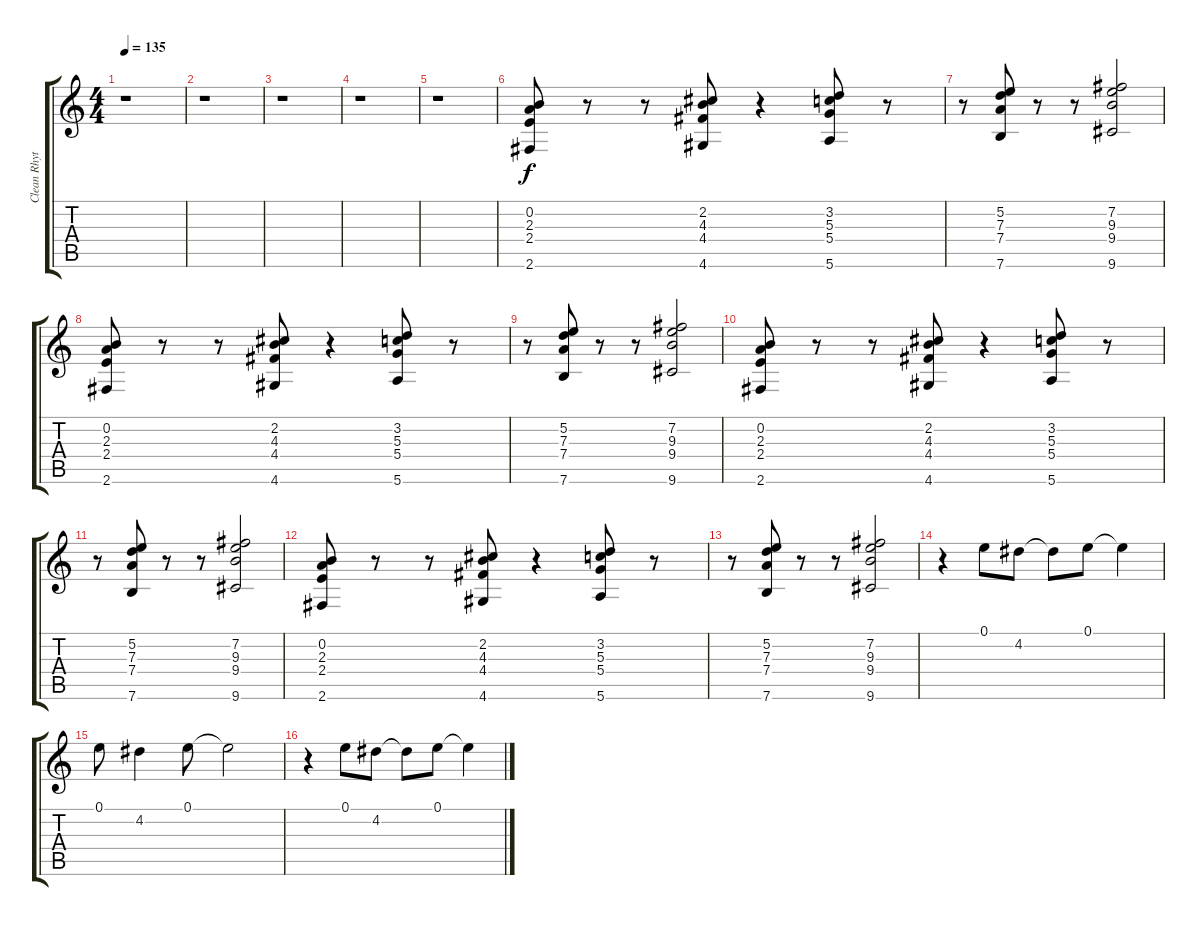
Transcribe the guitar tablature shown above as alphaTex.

\track ("Clean Rhythm" "Clean Rhyt") {instrument electricguitarclean}
\staff {score tabs}
\tuning (E4 B3 G3 D3 A2 E2) {hide}
\ts (4 4)
\tempo 135
\clef g2
\ks c
r.1{dy f} |
r.1 |
r.1 |
r.1 |
r.1 |
(0.2 2.3 2.4 2.6).8 r.8 r.8 (2.2 4.3 4.4 4.6).8 r.4 (3.2 5.3 5.4 5.6).8 r.8 |
r.8 (5.2 7.3 7.4 7.6).8 r.8 r.8 (7.2 9.3 9.4 9.6).2 |
(0.2 2.3 2.4 2.6).8 r.8 r.8 (2.2 4.3 4.4 4.6).8 r.4 (3.2 5.3 5.4 5.6).8 r.8 |
r.8 (5.2 7.3 7.4 7.6).8 r.8 r.8 (7.2 9.3 9.4 9.6).2 |
(0.2 2.3 2.4 2.6).8 r.8 r.8 (2.2 4.3 4.4 4.6).8 r.4 (3.2 5.3 5.4 5.6).8 r.8 |
r.8 (5.2 7.3 7.4 7.6).8 r.8 r.8 (7.2 9.3 9.4 9.6).2 |
(0.2 2.3 2.4 2.6).8 r.8 r.8 (2.2 4.3 4.4 4.6).8 r.4 (3.2 5.3 5.4 5.6).8 r.8 |
r.8 (5.2 7.3 7.4 7.6).8 r.8 r.8 (7.2 9.3 9.4 9.6).2 |
r.4 0.1.8 4.2.8 4.2{t}.8 0.1.8 0.1{t}.4 |
0.1.8 4.2.4 0.1.8 0.1{t}.2 |
r.4 0.1.8 4.2.8 4.2{t}.8 0.1.8 0.1{t}.4
